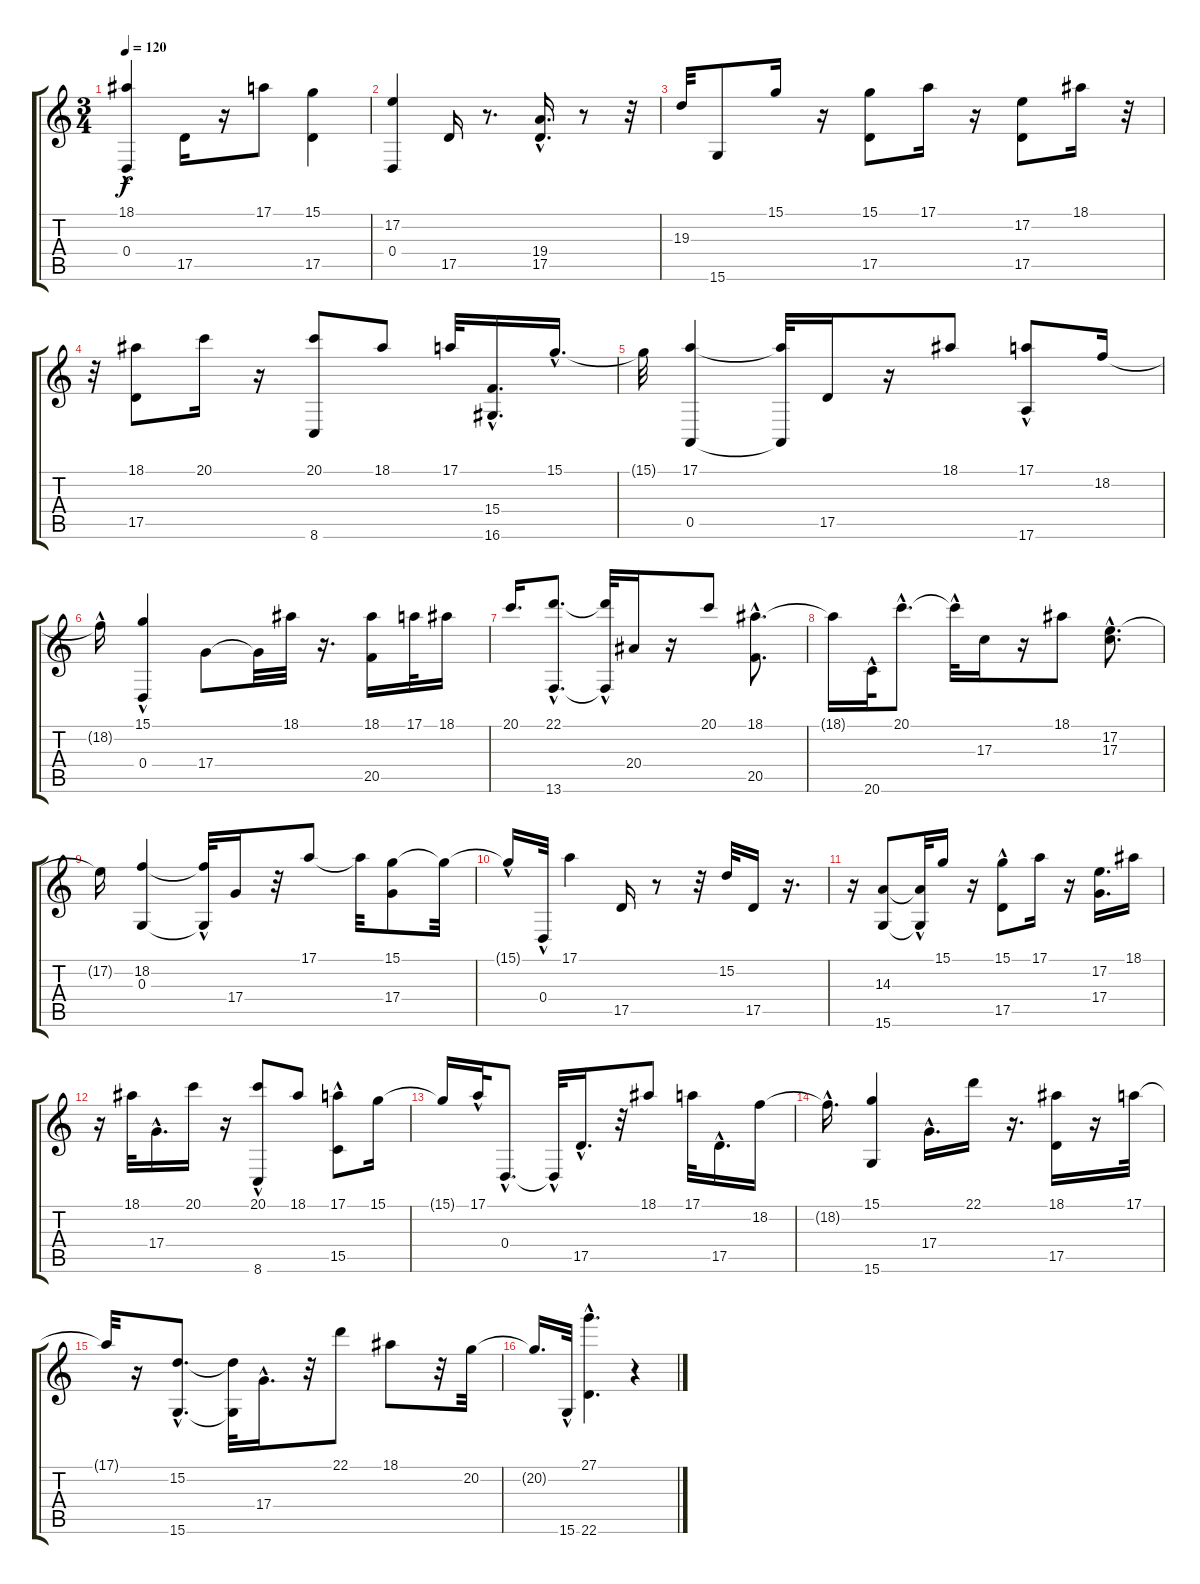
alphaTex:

\track "" {instrument blownbottle}
\staff {score tabs}
\tuning (E4 B3 G3 D3 A2 E2) {hide}
\ts (3 4)
\tempo 120
\clef g2
\ks c
(18.1{hac} 0.4).4{dy f} 17.5.16 r.16 17.1.8 (15.1 17.5).4 |
(17.2 0.4).4 17.5.16 r.8{d} (19.4{hac} 17.5).16{d} r.8 r.32 |
19.3.32 15.6.8 15.1.16 r.16 (15.1 17.5).8 17.1.16 r.16 (17.2 17.5).8 18.1.16 r.32 |
r.32 (18.1 17.5).8 20.1.16 r.16 (20.1 8.6).8 18.1.8 17.1.32 (15.4{hac} 16.6).16{d} 15.1{hac}.16{d} |
15.1{t}.32 (17.1 0.5).4 (17.1{t} 0.5{t}).32 17.5.16 r.16 18.1.8 (17.1{hac} 17.6).8 18.2.16 |
18.2{hac t}.16 (15.1 0.4{hac}).4 17.4.8 17.4{t}.32 18.1.32 r.16{d} (18.1 20.5).16 17.1.32 18.1.16 |
20.1.16{d} (22.1{hac} 13.6{hac}).8{d} (22.1{hac t} 13.6{t}).32 20.4.16 r.16 20.1.8 (18.1{hac} 20.5).8{d} |
18.1{t}.16 20.6{hac}.32 20.1{hac}.8{d} 20.1{hac t}.32 17.3.16 r.16 18.1.8 (17.2{hac} 17.3).8{d} |
17.2{t}.16 (18.2 0.3).4 (18.2{hac t} 0.3{hac t}).32 17.4.16 r.32 17.1.8 17.1{t}.32 (15.1 17.4).8 15.1{t}.32 |
15.1{hac t}.16 0.4{hac}.32 17.1.4 17.5.16 r.8 r.32 15.2.32 17.5.16 r.16{d} |
r.16 (14.3 15.6).8 (14.3{t} 15.6{hac t}).32 15.1.16 r.16 (15.1 17.5{hac}).8 17.1.16 r.16 (17.2 17.4).16{d} 18.1.16 |
r.16 18.1.32 17.4{hac}.16{d} 20.1.16 r.16 (20.1{hac} 8.6).8 18.1.8 (17.1 15.5{hac}).8 15.1.16 |
15.1{t}.16 17.1{hac}.32 0.4{hac}.8{d} 0.4{hac t}.32 17.5{hac}.16{d} r.32 18.1.8 17.1.32 17.5{hac}.16{d} 18.2.16 |
18.2{hac t}.16{d} (15.1 15.6).4 17.4{hac}.16{d} 22.1.16 r.16{d} (18.1 17.5).16 r.16 17.1.32 |
17.1{t}.32 r.16 (15.2{hac} 15.6{hac}).8{d} (15.2{t} 15.6{t}).32 17.4{hac}.16{d} r.32 22.1.8 18.1.8 r.32 20.2.32 |
20.2{t}.16{d} 15.6{hac}.32 (27.1{hac} 22.6{hac}).4{d} r.4
